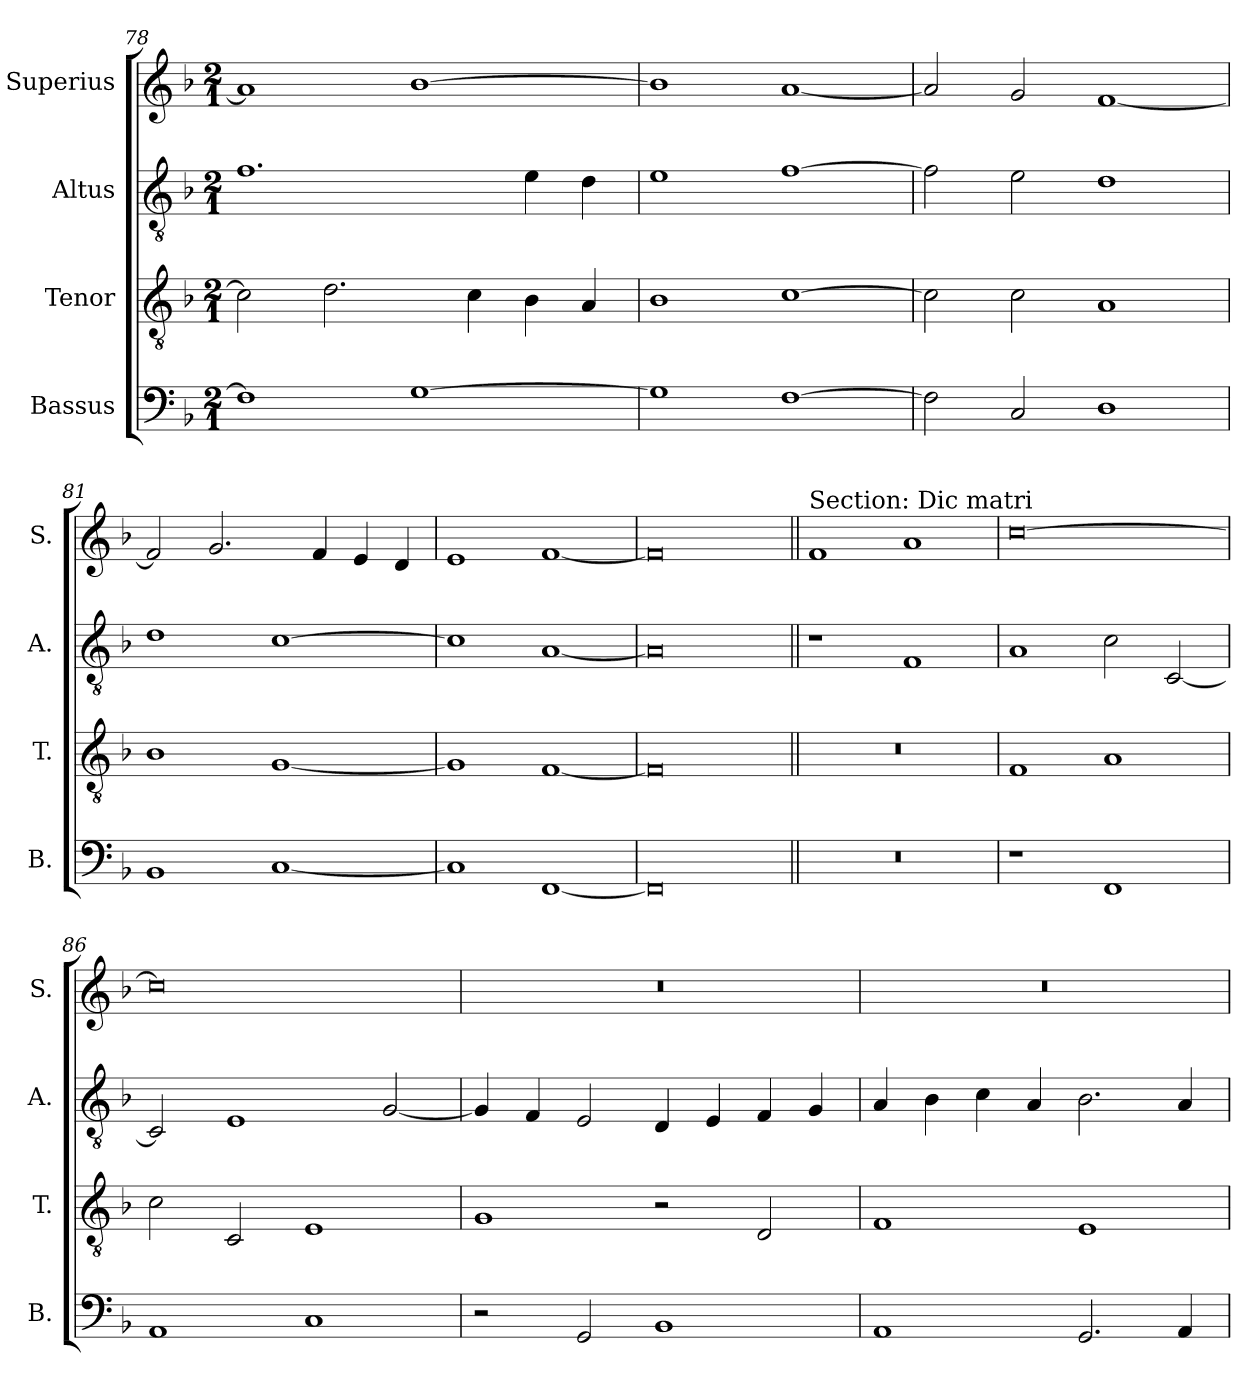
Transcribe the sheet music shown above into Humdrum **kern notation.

**kern	**kern	**kern	**kern
*part4	*part3	*part2	*part1
*staff4	*staff3	*staff2	*staff1
*I"Bassus	*I"Tenor	*I"Altus	*I"Superius
*I'B.	*I'T.	*I'A.	*I'S.
*clefF4	*clefGv2	*clefGv2	*clefG2
*k[b-]	*k[b-]	*k[b-]	*k[b-]
*F:	*F:	*F:	*F:
*M2/1	*M2/1	*M2/1	*M2/1
=78	=78	=78	=78
1F]	2c\]	1.f	1a]
.	2.d\	.	.
[1G	.	.	[1b-
.	4c\	.	.
.	4B-\	4e\	.
.	4A/	4d\	.
=79	=79	=79	=79
1G]	1B-	1e	1b-]
[1F	[1c	[1f	[1a
=80	=80	=80	=80
2F\]	2c\]	2f\]	2a/]
2C/	2c\	2e\	2g/
1D	1A	1d	[1f
=81	=81	=81	=81
1BB-	1B-	1d	2f/]
.	.	.	2.g/
[1C	[1G	[1c	.
.	.	.	4f/
.	.	.	4e/
.	.	.	4d/
=82	=82	=82	=82
1C]	1G]	1c]	1e
[1FF	[1F	[1A	[1f
=83	=83	=83	=83
0FF]	0F]	0A]	0f]
!!LO:LB:g=z
=84||	=84||	=84||	=84||
!	!	!	!LO:TX:a:t=Section&colon; Dic matri
0r	0r	1r	1f
.	.	1F	1a
=85	=85	=85	=85
1r	1F	1A	[0cc
1FF	1A	2c\	.
.	.	[2C/	.
=86	=86	=86	=86
1AA	2c\	2C/]	0cc]
.	2C/	1E	.
1C	1E	.	.
.	.	[2G/	.
=87	=87	=87	=87
2r	1G	4G/]	0r
.	.	4F/	.
2GG/	.	2E/	.
1BB-	2r	4D/	.
.	.	4E/	.
.	2D/	4F/	.
.	.	4G/	.
=88	=88	=88	=88
1AA	1F	4A/	0r
.	.	4B-\	.
.	.	4c\	.
.	.	4A/	.
2.GG/	1E	2.B-\	.
4AA/	.	4A/	.
=	=	=	=
*-	*-	*-	*-
